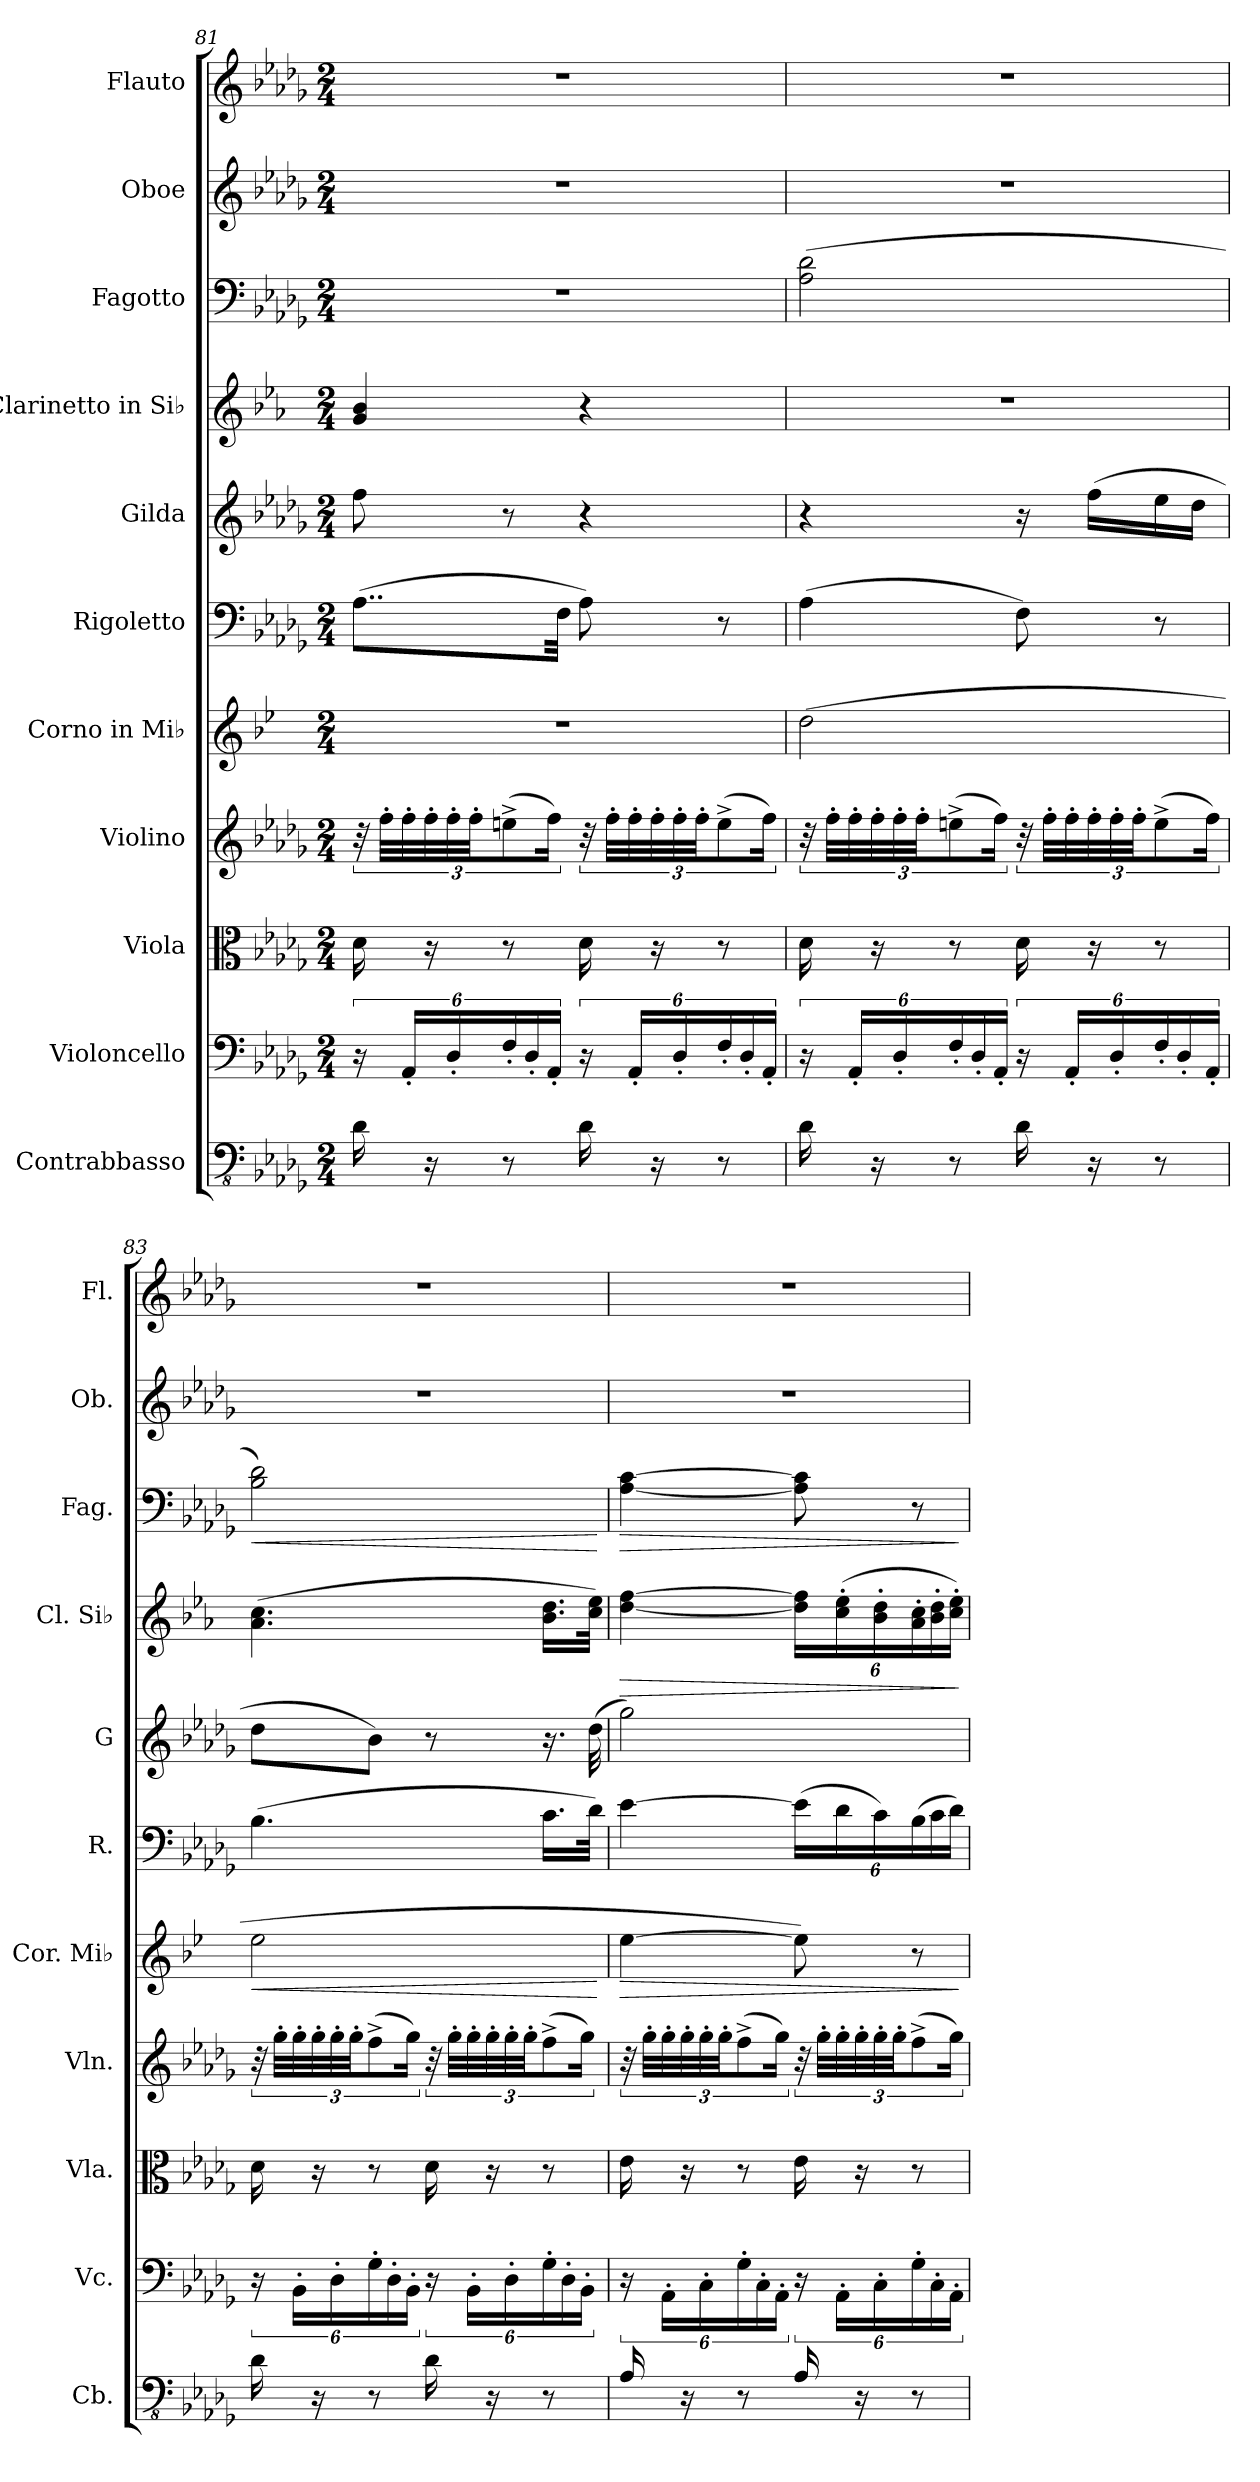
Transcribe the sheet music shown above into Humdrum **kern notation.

**kern	**kern	**kern	**kern	**kern	**dynam	**kern	**kern	**kern	**dynam	**kern	**dynam	**kern	**kern
*part11	*part10	*part9	*part8	*part7	*part7	*part6	*part5	*part4	*part4	*part3	*part3	*part2	*part1
*staff11	*staff10	*staff9	*staff8	*staff7	*staff7	*staff6	*staff5	*staff4	*staff4	*staff3	*staff3	*staff2	*staff1
*I"Contrabbasso	*I"Violoncello	*I"Viola	*I"Violino	*I"Corno in Mi♭	*	*I"Rigoletto	*I"Gilda	*I"Clarinetto in Si♭	*	*I"Fagotto	*	*I"Oboe	*I"Flauto
*I'Cb.	*I'Vc.	*I'Vla.	*I'Vln.	*I'Cor. Mi♭	*	*I'R.	*I'G	*I'Cl. Si♭	*	*I'Fag.	*	*I'Ob.	*I'Fl.
!!LO:PB:g=z
*clefFv4	*clefF4	*clefC3	*clefG2	*clefG2	*	*clefF4	*clefG2	*clefG2	*	*clefF4	*	*clefG2	*clefG2
*ITrd7c12	*	*	*	*ITrd5c9	*	*	*	*ITrd1c2	*	*	*	*	*
*k[b-e-a-d-g-]	*k[b-e-a-d-g-]	*k[b-e-a-d-g-]	*k[b-e-a-d-g-]	*k[b-e-a-d-g-]	*	*k[b-e-a-d-g-]	*k[b-e-a-d-g-]	*k[b-e-a-d-g-]	*	*k[b-e-a-d-g-]	*	*k[b-e-a-d-g-]	*k[b-e-a-d-g-]
*M2/4	*M2/4	*M2/4	*M2/4	*M2/4	*	*M2/4	*M2/4	*M2/4	*	*M2/4	*	*M2/4	*M2/4
=81	=81	=81	=81	=81	=81	=81	=81	=81	=81	=81	=81	=81	=81
16DD-\	24r	16d-\	48r	2r	.	(>8..A-\L	8ff\	4f/ 4a-/	.	2r	.	2r	2r
.	.	.	48ff'\LLL	.	.	.	.	.	.	.	.	.	.
.	24AA-'/LL	.	48ff'\	.	.	.	.	.	.	.	.	.	.
16r	.	16r	48ff'\	.	.	.	.	.	.	.	.	.	.
.	24D-'/	.	48ff'\	.	.	.	.	.	.	.	.	.	.
.	.	.	48ff'\JJ	.	.	.	.	.	.	.	.	.	.
*	*Xbrackettup	*	*Xbrackettup	*	*	*	*	*	*	*	*	*	*
8r	24F'/	8r	(>12een^\	.	.	.	8r	.	.	.	.	.	.
.	24D-'/	.	.	.	.	.	.	.	.	.	.	.	.
.	24AA-'/JJ	.	24ff\Jk)	.	.	.	.	.	.	.	.	.	.
.	.	.	.	.	.	32F\Jkk	.	.	.	.	.	.	.
*	*brackettup	*	*brackettup	*	*	*	*	*	*	*	*	*	*
16DD-\	24r	16d-\	48r	.	.	8A-\)	4r	4r	.	.	.	.	.
.	.	.	48ff'\LLL	.	.	.	.	.	.	.	.	.	.
.	24AA-'/LL	.	48ff'\	.	.	.	.	.	.	.	.	.	.
16r	.	16r	48ff'\	.	.	.	.	.	.	.	.	.	.
.	24D-'/	.	48ff'\	.	.	.	.	.	.	.	.	.	.
.	.	.	48ff'\JJ	.	.	.	.	.	.	.	.	.	.
*	*Xbrackettup	*	*Xbrackettup	*	*	*	*	*	*	*	*	*	*
8r	24F'/	8r	(>12ee^\	.	.	8r	.	.	.	.	.	.	.
.	24D-'/	.	.	.	.	.	.	.	.	.	.	.	.
.	24AA-'/JJ	.	24ff\Jk)	.	.	.	.	.	.	.	.	.	.
=82	=82	=82	=82	=82	=82	=82	=82	=82	=82	=82	=82	=82	=82
*	*brackettup	*	*brackettup	*	*	*	*	*	*	*	*	*	*
16DD-\	24r	16d-\	48r	(>2f\	.	(>4A-\	4r	2r	.	(>2A-\ 2d-\	.	2r	2r
.	.	.	48ff'\LLL	.	.	.	.	.	.	.	.	.	.
.	24AA-'/LL	.	48ff'\	.	.	.	.	.	.	.	.	.	.
16r	.	16r	48ff'\	.	.	.	.	.	.	.	.	.	.
.	24D-'/	.	48ff'\	.	.	.	.	.	.	.	.	.	.
.	.	.	48ff'\JJ	.	.	.	.	.	.	.	.	.	.
*	*Xbrackettup	*	*Xbrackettup	*	*	*	*	*	*	*	*	*	*
8r	24F'/	8r	(>12een^\	.	.	.	.	.	.	.	.	.	.
.	24D-'/	.	.	.	.	.	.	.	.	.	.	.	.
.	24AA-'/JJ	.	24ff\Jk)	.	.	.	.	.	.	.	.	.	.
*	*brackettup	*	*brackettup	*	*	*	*	*	*	*	*	*	*
16DD-\	24r	16d-\	48r	.	.	8F\)	16r	.	.	.	.	.	.
.	.	.	48ff'\LLL	.	.	.	.	.	.	.	.	.	.
.	24AA-'/LL	.	48ff'\	.	.	.	.	.	.	.	.	.	.
16r	.	16r	48ff'\	.	.	.	(>16ff\LL	.	.	.	.	.	.
.	24D-'/	.	48ff'\	.	.	.	.	.	.	.	.	.	.
.	.	.	48ff'\JJ	.	.	.	.	.	.	.	.	.	.
*	*Xbrackettup	*	*Xbrackettup	*	*	*	*	*	*	*	*	*	*
8r	24F'/	8r	(>12ee^\	.	.	8r	16ee-\	.	.	.	.	.	.
.	24D-'/	.	.	.	.	.	.	.	.	.	.	.	.
.	.	.	.	.	.	.	16dd-\JJ	.	.	.	.	.	.
.	24AA-'/JJ	.	24ff\Jk)	.	.	.	.	.	.	.	.	.	.
!!LO:PB:g=z
=83	=83	=83	=83	=83	=83	=83	=83	=83	=83	=83	=83	=83	=83
*	*brackettup	*	*brackettup	*	*	*	*	*	*	*	*	*	*
!	!	!	!	!	!LO:HP:b	!	!	!	!	!	!LO:HP:b	!	!
16DD-\	24r	16d-\	48r	2g-\	<	(>4.B-\	8dd-\L	(>4.g-\ 4.b-\	.	2B-\ 2d-\)	<	2r	2r
.	.	.	48gg-'\LLL	.	.	.	.	.	.	.	.	.	.
.	24BB-'\LL	.	48gg-'\	.	.	.	.	.	.	.	.	.	.
16r	.	16r	48gg-'\	.	.	.	.	.	.	.	.	.	.
.	24D-'\	.	48gg-'\	.	.	.	.	.	.	.	.	.	.
.	.	.	48gg-'\JJ	.	.	.	.	.	.	.	.	.	.
*	*Xbrackettup	*	*Xbrackettup	*	*	*	*	*	*	*	*	*	*
8r	24G-'\	8r	(>12ff^\	.	.	.	8b-\J)	.	.	.	.	.	.
.	24D-'\	.	.	.	.	.	.	.	.	.	.	.	.
.	24BB-'\JJ	.	24gg-\Jk)	.	.	.	.	.	.	.	.	.	.
*	*brackettup	*	*brackettup	*	*	*	*	*	*	*	*	*	*
16DD-\	24r	16d-\	48r	.	.	.	8r	.	.	.	.	.	.
.	.	.	48gg-'\LLL	.	.	.	.	.	.	.	.	.	.
.	24BB-'\LL	.	48gg-'\	.	.	.	.	.	.	.	.	.	.
16r	.	16r	48gg-'\	.	.	.	.	.	.	.	.	.	.
.	24D-'\	.	48gg-'\	.	.	.	.	.	.	.	.	.	.
.	.	.	48gg-'\JJ	.	.	.	.	.	.	.	.	.	.
*	*Xbrackettup	*	*Xbrackettup	*	*	*	*	*	*	*	*	*	*
8r	24G-'\	8r	(>12ff^\	.	.	16.c\LL	16.r	16.a-\ 16.cc\LL	.	.	.	.	.
.	24D-'\	.	.	.	.	.	.	.	.	.	.	.	.
.	24BB-'\JJ	.	24gg-\Jk)	.	.	.	.	.	.	.	.	.	.
.	.	.	.	.	.	32d-\JJk)	(>32dd-\	32b-\ 32dd-\JJk)	.	.	.	.	.
.	.	.	.	.	[	.	.	.	.	.	[	.	.
=84	=84	=84	=84	=84	=84	=84	=84	=84	=84	=84	=84	=84	=84
*	*brackettup	*	*brackettup	*	*	*	*	*	*	*	*	*	*
!	!	!	!	!	!LO:HP:b	!	!	!	!LO:HP:b	!	!LO:HP:b	!	!
16AAA-/	24r	16e-\	48r	[4g-\	>	[4e-\	2gg-\)	[4cc\ [4ee-\	>	[4A-\ [4c\	>	2r	2r
.	.	.	48gg-'\LLL	.	.	.	.	.	.	.	.	.	.
.	24AA-'\LL	.	48gg-'\	.	.	.	.	.	.	.	.	.	.
16r	.	16r	48gg-'\	.	.	.	.	.	.	.	.	.	.
.	24C'\	.	48gg-'\	.	.	.	.	.	.	.	.	.	.
.	.	.	48gg-'\JJ	.	.	.	.	.	.	.	.	.	.
*	*Xbrackettup	*	*Xbrackettup	*	*	*	*	*	*	*	*	*	*
8r	24G-'\	8r	(>12ff^\	.	.	.	.	.	.	.	.	.	.
.	24C'\	.	.	.	.	.	.	.	.	.	.	.	.
.	24AA-'\JJ	.	24gg-\Jk)	.	.	.	.	.	.	.	.	.	.
*	*brackettup	*	*brackettup	*	*	*Xbrackettup	*	*Xbrackettup	*	*	*	*	*
16AAA-/	24r	16e-\	48r	8g-\])	.	(>24e-\LL]	.	24cc\] 24ee-\]LL	.	8A-\] 8c\]	.	.	.
.	.	.	48gg-'\LLL	.	.	.	.	.	.	.	.	.	.
.	24AA-'\LL	.	48gg-'\	.	.	24d-\	.	(>24b-\' 24dd-\'	.	.	.	.	.
16r	.	16r	48gg-'\	.	.	.	.	.	.	.	.	.	.
.	24C'\	.	48gg-'\	.	.	24c\)	.	24a-\' 24cc\'	.	.	.	.	.
.	.	.	48gg-'\JJ	.	.	.	.	.	.	.	.	.	.
*	*Xbrackettup	*	*Xbrackettup	*	*	*	*	*	*	*	*	*	*
8r	24G-'\	8r	(>12ff^\	8r	.	(>24B-\	.	24g-\' 24b-\'	.	8r	.	.	.
.	24C'\	.	.	.	.	24c\	.	24a-\' 24cc\'	.	.	.	.	.
.	24AA-'\JJ	.	24gg-\Jk)	.	.	24d-\JJ)	.	24b-\' 24dd-\'JJ)	.	.	.	.	.
.	.	.	.	.	]	.	.	.	]	.	]	.	.
=	=	=	=	=	=	=	=	=	=	=	=	=	=
*-	*-	*-	*-	*-	*-	*-	*-	*-	*-	*-	*-	*-	*-
